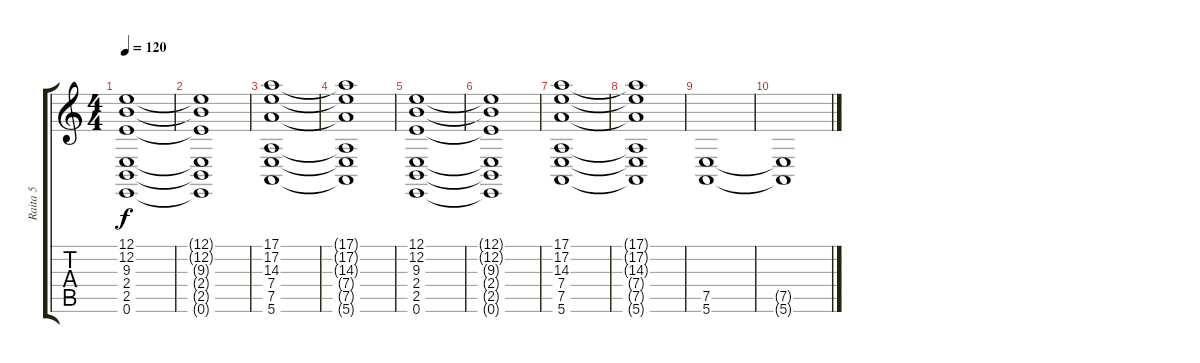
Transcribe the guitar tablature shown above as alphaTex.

\track ("Raita 5" "Raita 5") {instrument stringensemble1}
\staff {score tabs}
\tuning (E4 B3 G3 D3 A2 E2) {hide}
\ts (4 4)
\tempo 120
\clef g2
\ks c
(12.1 12.2 9.3 2.4 2.5 0.6).1{dy f} |
(12.1{t} 12.2{t} 9.3{t} 2.4{t} 2.5{t} 0.6{t}).1 |
(17.1 17.2 14.3 7.4 7.5 5.6).1 |
(17.1{t} 17.2{t} 14.3{t} 7.4{t} 7.5{t} 5.6{t}).1 |
(12.1 12.2 9.3 2.4 2.5 0.6).1 |
(12.1{t} 12.2{t} 9.3{t} 2.4{t} 2.5{t} 0.6{t}).1 |
(17.1 17.2 14.3 7.4 7.5 5.6).1 |
(17.1{t} 17.2{t} 14.3{t} 7.4{t} 7.5{t} 5.6{t}).1 |
(7.5 5.6).1 |
(7.5{t} 5.6{t}).1
